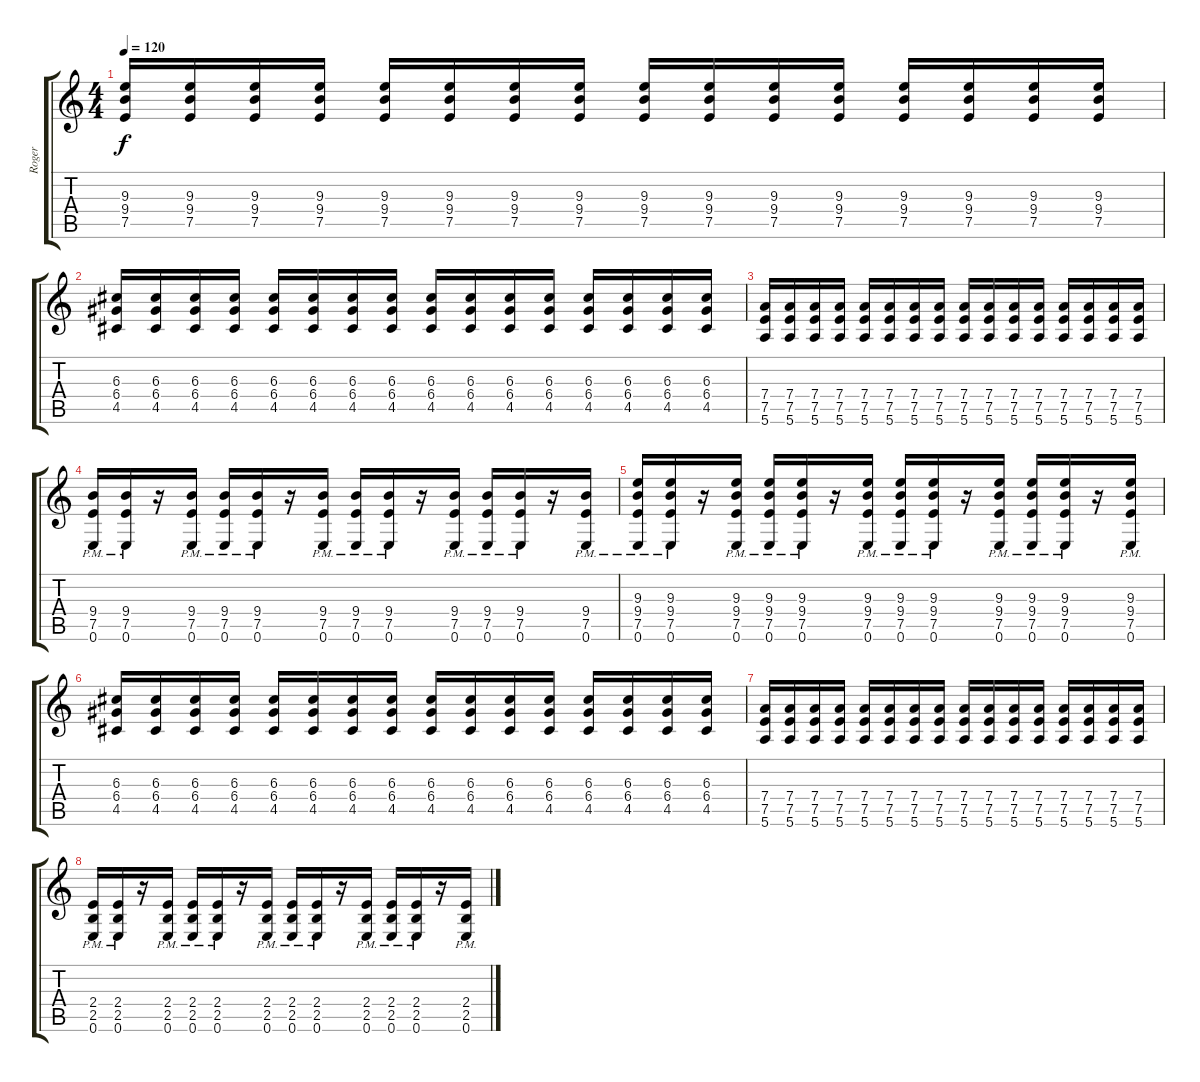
\track ("Roger" "Roger") {instrument distortionguitar}
\staff {score tabs}
\tuning (E4 B3 G3 D3 A2 E2) {hide}
\ts (4 4)
\tempo 120
\clef g2
\ks c
(9.3 9.4 7.5).16{dy f} (9.3 9.4 7.5).16 (9.3 9.4 7.5).16 (9.3 9.4 7.5).16 (9.3 9.4 7.5).16 (9.3 9.4 7.5).16 (9.3 9.4 7.5).16 (9.3 9.4 7.5).16 (9.3 9.4 7.5).16 (9.3 9.4 7.5).16 (9.3 9.4 7.5).16 (9.3 9.4 7.5).16 (9.3 9.4 7.5).16 (9.3 9.4 7.5).16 (9.3 9.4 7.5).16 (9.3 9.4 7.5).16 |
(6.3 6.4 4.5).16 (6.3 6.4 4.5).16 (6.3 6.4 4.5).16 (6.3 6.4 4.5).16 (6.3 6.4 4.5).16 (6.3 6.4 4.5).16 (6.3 6.4 4.5).16 (6.3 6.4 4.5).16 (6.3 6.4 4.5).16 (6.3 6.4 4.5).16 (6.3 6.4 4.5).16 (6.3 6.4 4.5).16 (6.3 6.4 4.5).16 (6.3 6.4 4.5).16 (6.3 6.4 4.5).16 (6.3 6.4 4.5).16 |
(7.4 7.5 5.6).16 (7.4 7.5 5.6).16 (7.4 7.5 5.6).16 (7.4 7.5 5.6).16 (7.4 7.5 5.6).16 (7.4 7.5 5.6).16 (7.4 7.5 5.6).16 (7.4 7.5 5.6).16 (7.4 7.5 5.6).16 (7.4 7.5 5.6).16 (7.4 7.5 5.6).16 (7.4 7.5 5.6).16 (7.4 7.5 5.6).16 (7.4 7.5 5.6).16 (7.4 7.5 5.6).16 (7.4 7.5 5.6).16 |
(9.4{pm} 7.5{pm} 0.6{pm}).16 (9.4{pm} 7.5{pm} 0.6{pm}).16 r.16 (9.4{pm} 7.5{pm} 0.6{pm}).16 (9.4{pm} 7.5{pm} 0.6{pm}).16 (9.4{pm} 7.5{pm} 0.6{pm}).16 r.16 (9.4 7.5{pm} 0.6{pm}).16 (9.4{pm} 7.5{pm} 0.6{pm}).16 (9.4{pm} 7.5{pm} 0.6{pm}).16 r.16 (9.4{pm} 7.5{pm} 0.6{pm}).16 (9.4{pm} 7.5{pm} 0.6{pm}).16 (9.4{pm} 7.5{pm} 0.6{pm}).16 r.16 (9.4{pm} 7.5{pm} 0.6{pm}).16 |
(9.3{pm} 9.4{pm} 7.5{pm} 0.6{pm}).16 (9.3{pm} 9.4{pm} 7.5{pm} 0.6{pm}).16 r.16 (9.3{pm} 9.4{pm} 7.5{pm} 0.6{pm}).16 (9.3{pm} 9.4{pm} 7.5{pm} 0.6{pm}).16 (9.3{pm} 9.4{pm} 7.5{pm} 0.6{pm}).16 r.16 (9.3{pm} 9.4 7.5{pm} 0.6{pm}).16 (9.3{pm} 9.4{pm} 7.5{pm} 0.6{pm}).16 (9.3{pm} 9.4{pm} 7.5{pm} 0.6{pm}).16 r.16 (9.3{pm} 9.4{pm} 7.5{pm} 0.6{pm}).16 (9.3{pm} 9.4{pm} 7.5{pm} 0.6{pm}).16 (9.3{pm} 9.4{pm} 7.5{pm} 0.6{pm}).16 r.16 (9.3{pm} 9.4{pm} 7.5{pm} 0.6{pm}).16 |
(6.3 6.4 4.5).16 (6.3 6.4 4.5).16 (6.3 6.4 4.5).16 (6.3 6.4 4.5).16 (6.3 6.4 4.5).16 (6.3 6.4 4.5).16 (6.3 6.4 4.5).16 (6.3 6.4 4.5).16 (6.3 6.4 4.5).16 (6.3 6.4 4.5).16 (6.3 6.4 4.5).16 (6.3 6.4 4.5).16 (6.3 6.4 4.5).16 (6.3 6.4 4.5).16 (6.3 6.4 4.5).16 (6.3 6.4 4.5).16 |
(7.4 7.5 5.6).16 (7.4 7.5 5.6).16 (7.4 7.5 5.6).16 (7.4 7.5 5.6).16 (7.4 7.5 5.6).16 (7.4 7.5 5.6).16 (7.4 7.5 5.6).16 (7.4 7.5 5.6).16 (7.4 7.5 5.6).16 (7.4 7.5 5.6).16 (7.4 7.5 5.6).16 (7.4 7.5 5.6).16 (7.4 7.5 5.6).16 (7.4 7.5 5.6).16 (7.4 7.5 5.6).16 (7.4 7.5 5.6).16 |
(2.4{pm} 2.5{pm} 0.6{pm}).16 (2.4{pm} 2.5{pm} 0.6{pm}).16 r.16 (2.4{pm} 2.5{pm} 0.6{pm}).16 (2.4{pm} 2.5{pm} 0.6{pm}).16 (2.4{pm} 2.5{pm} 0.6{pm}).16 r.16 (2.4{pm} 2.5{pm} 0.6{pm}).16 (2.4{pm} 2.5{pm} 0.6{pm}).16 (2.4{pm} 2.5{pm} 0.6{pm}).16 r.16 (2.4{pm} 2.5{pm} 0.6{pm}).16 (2.4{pm} 2.5{pm} 0.6{pm}).16 (2.4{pm} 2.5{pm} 0.6{pm}).16 r.16 (2.4{pm} 2.5{pm} 0.6{pm}).16
